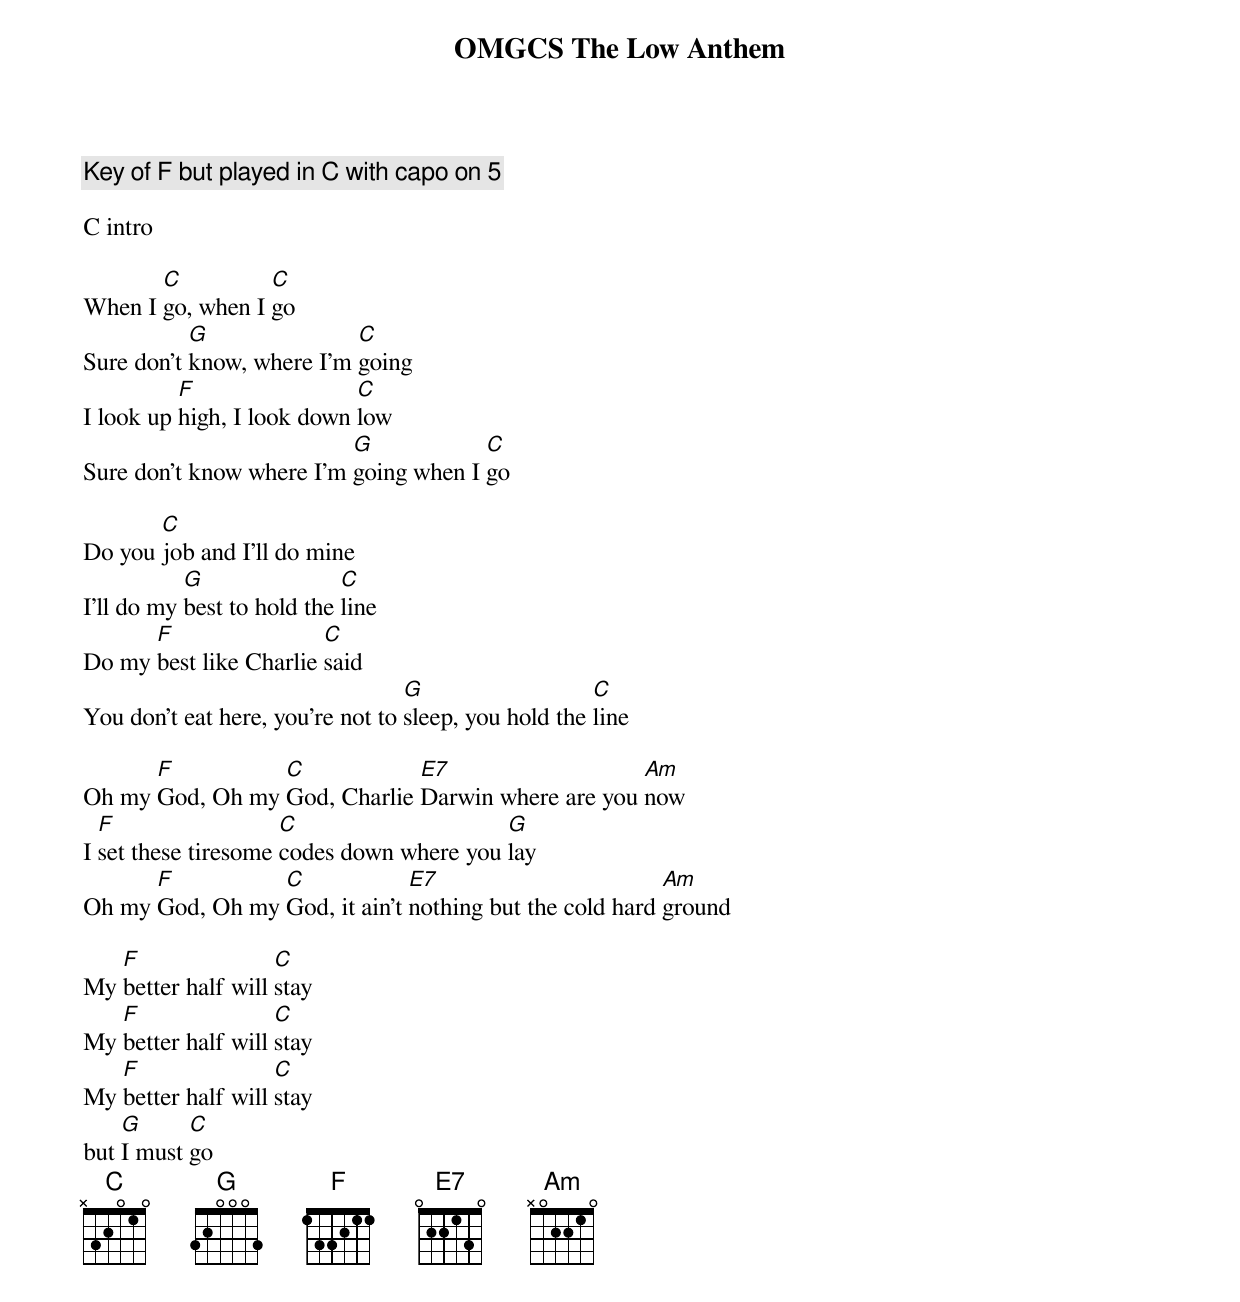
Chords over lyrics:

OMGCS The Low Anthem

Key of F but played in C with capo on 5

C intro

       C          C
When I go, when I go
           G               C
Sure don’t know, where I’m going
          F                 C
I look up high, I look down low
                          G            C
Sure don’t know where I’m going when I go

       C
Do you job and I’ll do mine
           G                C
I’ll do my best to hold the line
      F                 C
Do my best like Charlie said
                                  G                   C
You don’t eat here, you’re not to sleep, you hold the line

      F          C            E7                   Am
Oh my God, Oh my God, Charlie Darwin where are you now
  F                  C                    G
I set these tiresome codes down where you lay
      F          C             E7                        Am
Oh my God, Oh my God, it ain’t nothing but the cold hard ground

   F                C
My better half will stay
   F                C
My better half will stay
   F                C
My better half will stay
    G      C
but I must go
